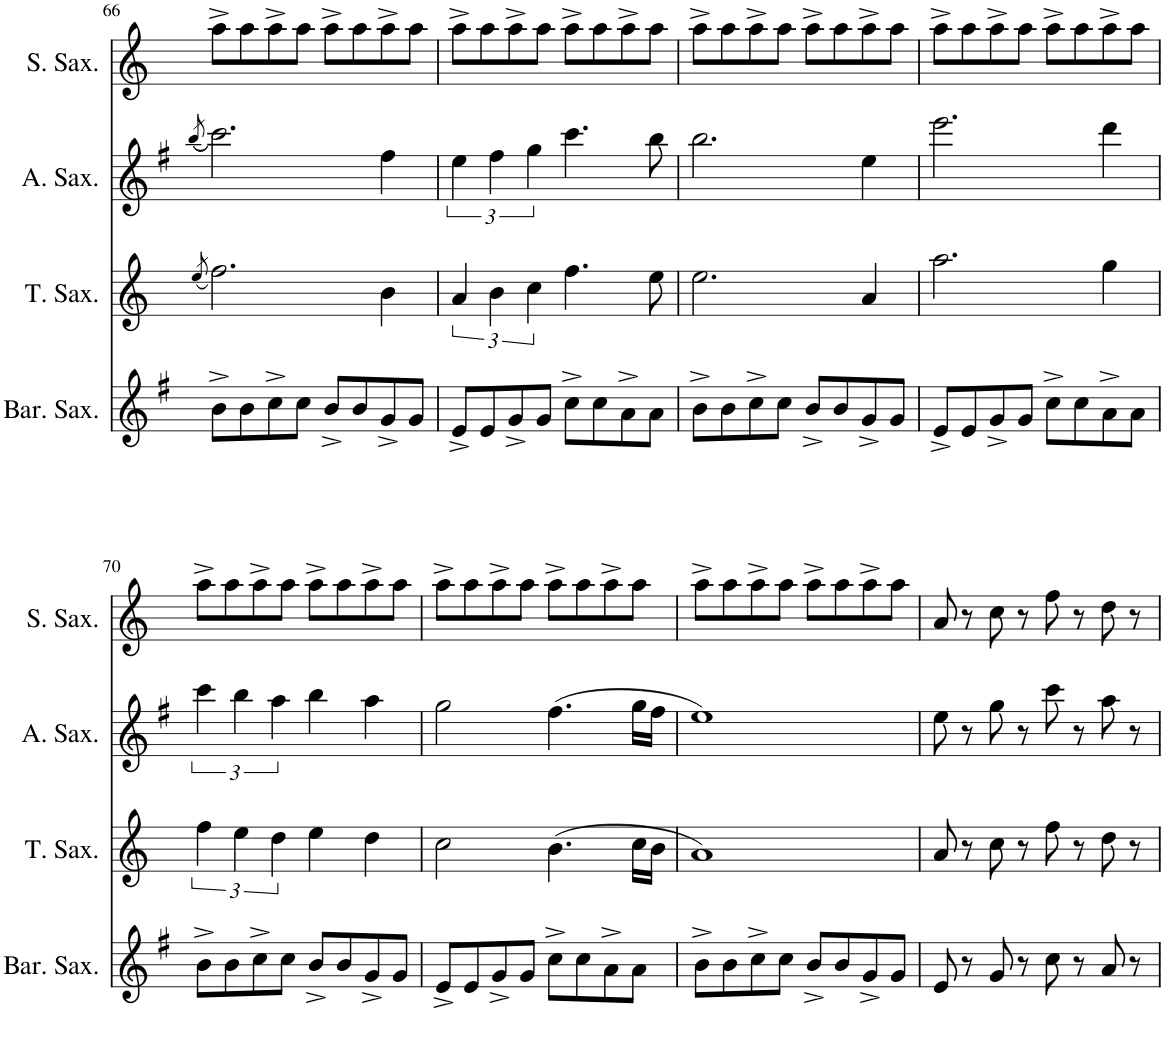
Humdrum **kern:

**kern	**kern	**kern	**kern
*part4	*part3	*part2	*part1
*staff4	*staff3	*staff2	*staff1
*I"Baritone Saxophone	*I"Tenor Saxophone	*I"Alto Saxophone	*I"Soprano Saxophone
*I'Bar. Sax.	*I'T. Sax.	*I'A. Sax.	*I'S. Sax.
!!LO:PB:g=z
*clefG2	*clefG2	*clefG2	*clefG2
*Trd12c21	*Trd8c14	*Trd5c9	*Trd1c2
*k[f#]	*k[]	*k[f#]	*k[]
*M4/4	*M4/4	*M4/4	*M4/4
=66	=66	=66	=66
.	(8qee/	((8qbb/	.
8b^\L	2.ff\)	2.ccc\))	8aa^\L
8b\	.	.	8aa\
8cc^\	.	.	8aa^\
8cc\J	.	.	8aa\J
8b^/L	.	.	8aa^\L
8b/	.	.	8aa\
8g^/	4b\	4ff#\	8aa^\
8g/J	.	.	8aa\J
=67	=67	=67	=67
8e^/L	6a/	6ee\	8aa^\L
8e/	.	.	8aa\
.	6b\	6ff#\	.
8g^/	.	.	8aa^\
.	6cc\	6gg\	.
8g/J	.	.	8aa\J
8cc^\L	4.ff\	4.ccc\	8aa^\L
8cc\	.	.	8aa\
8a^\	.	.	8aa^\
8a\J	8ee\	8bb\	8aa\J
=68	=68	=68	=68
8b^\L	2.ee\	2.bb\	8aa^\L
8b\	.	.	8aa\
8cc^\	.	.	8aa^\
8cc\J	.	.	8aa\J
8b^/L	.	.	8aa^\L
8b/	.	.	8aa\
8g^/	4a/	4ee\	8aa^\
8g/J	.	.	8aa\J
=69	=69	=69	=69
8e^/L	2.aa\	2.eee\	8aa^\L
8e/	.	.	8aa\
8g^/	.	.	8aa^\
8g/J	.	.	8aa\J
8cc^\L	.	.	8aa^\L
8cc\	.	.	8aa\
8a^\	4gg\	4ddd\	8aa^\
8a\J	.	.	8aa\J
!!LO:LB:g=z
=70	=70	=70	=70
8b^\L	6ff\	6ccc\	8aa^\L
8b\	.	.	8aa\
.	6ee\	6bb\	.
8cc^\	.	.	8aa^\
.	6dd\	6aa\	.
8cc\J	.	.	8aa\J
8b^/L	4ee\	4bb\	8aa^\L
8b/	.	.	8aa\
8g^/	4dd\	4aa\	8aa^\
8g/J	.	.	8aa\J
=71	=71	=71	=71
8e^/L	2cc\	2gg\	8aa^\L
8e/	.	.	8aa\
8g^/	.	.	8aa^\
8g/J	.	.	8aa\J
8cc^\L	(4.b\	(4.ff#\	8aa^\L
8cc\	.	.	8aa\
8a^\	.	.	8aa^\
8a\J	16cc\LL	16gg\LL	8aa\J
.	16b\JJ	16ff#\JJ	.
=72	=72	=72	=72
8b^\L	1a)	1ee)	8aa^\L
8b\	.	.	8aa\
8cc^\	.	.	8aa^\
8cc\J	.	.	8aa\J
8b^/L	.	.	8aa^\L
8b/	.	.	8aa\
8g^/	.	.	8aa^\
8g/J	.	.	8aa\J
=73	=73	=73	=73
8e/	8a/	8ee\	8a/
8r	8r	8r	8r
8g/	8cc\	8gg\	8cc\
8r	8r	8r	8r
8cc\	8ff\	8ccc\	8ff\
8r	8r	8r	8r
8a/	8dd\	8aa\	8dd\
8r	8r	8r	8r
=	=	=	=
*-	*-	*-	*-
